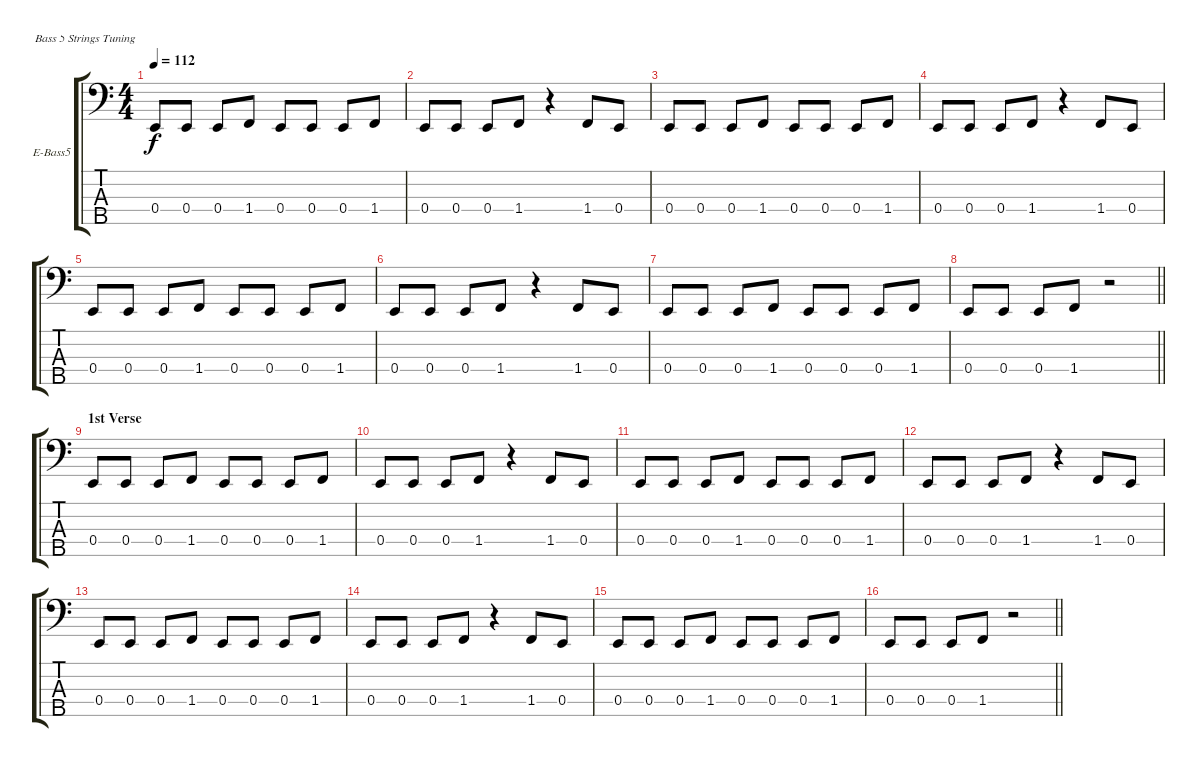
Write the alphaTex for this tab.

\bracketExtendMode groupsimilarinstruments
\firstSystemTrackNameOrientation horizontal
\otherSystemsTrackNameOrientation horizontal
\track ("Bass" "E-Bass5") {instrument electricbassfinger}
\staff {score tabs}
\tuning (G2 D2 A1 E1 B0)
\ts (4 4)
\tempo 112
\clef f4
\ks c
0.4.8{dy f} 0.4.8 0.4.8 1.4.8 0.4.8 0.4.8 0.4.8 1.4.8 |
0.4.8 0.4.8 0.4.8 1.4.8 r.4 1.4.8 0.4.8 |
0.4.8 0.4.8 0.4.8 1.4.8 0.4.8 0.4.8 0.4.8 1.4.8 |
0.4.8 0.4.8 0.4.8 1.4.8 r.4 1.4.8 0.4.8 |
0.4.8 0.4.8 0.4.8 1.4.8 0.4.8 0.4.8 0.4.8 1.4.8 |
0.4.8 0.4.8 0.4.8 1.4.8 r.4 1.4.8 0.4.8 |
0.4.8 0.4.8 0.4.8 1.4.8 0.4.8 0.4.8 0.4.8 1.4.8 |
\barLineRight lightlight
0.4.8 0.4.8 0.4.8 1.4.8 r.2 |
\section ("" "1st Verse")
0.4.8 0.4.8 0.4.8 1.4.8 0.4.8 0.4.8 0.4.8 1.4.8 |
0.4.8 0.4.8 0.4.8 1.4.8 r.4 1.4.8 0.4.8 |
0.4.8 0.4.8 0.4.8 1.4.8 0.4.8 0.4.8 0.4.8 1.4.8 |
0.4.8 0.4.8 0.4.8 1.4.8 r.4 1.4.8 0.4.8 |
0.4.8 0.4.8 0.4.8 1.4.8 0.4.8 0.4.8 0.4.8 1.4.8 |
0.4.8 0.4.8 0.4.8 1.4.8 r.4 1.4.8 0.4.8 |
0.4.8 0.4.8 0.4.8 1.4.8 0.4.8 0.4.8 0.4.8 1.4.8 |
\barLineRight lightlight
0.4.8 0.4.8 0.4.8 1.4.8 r.2
